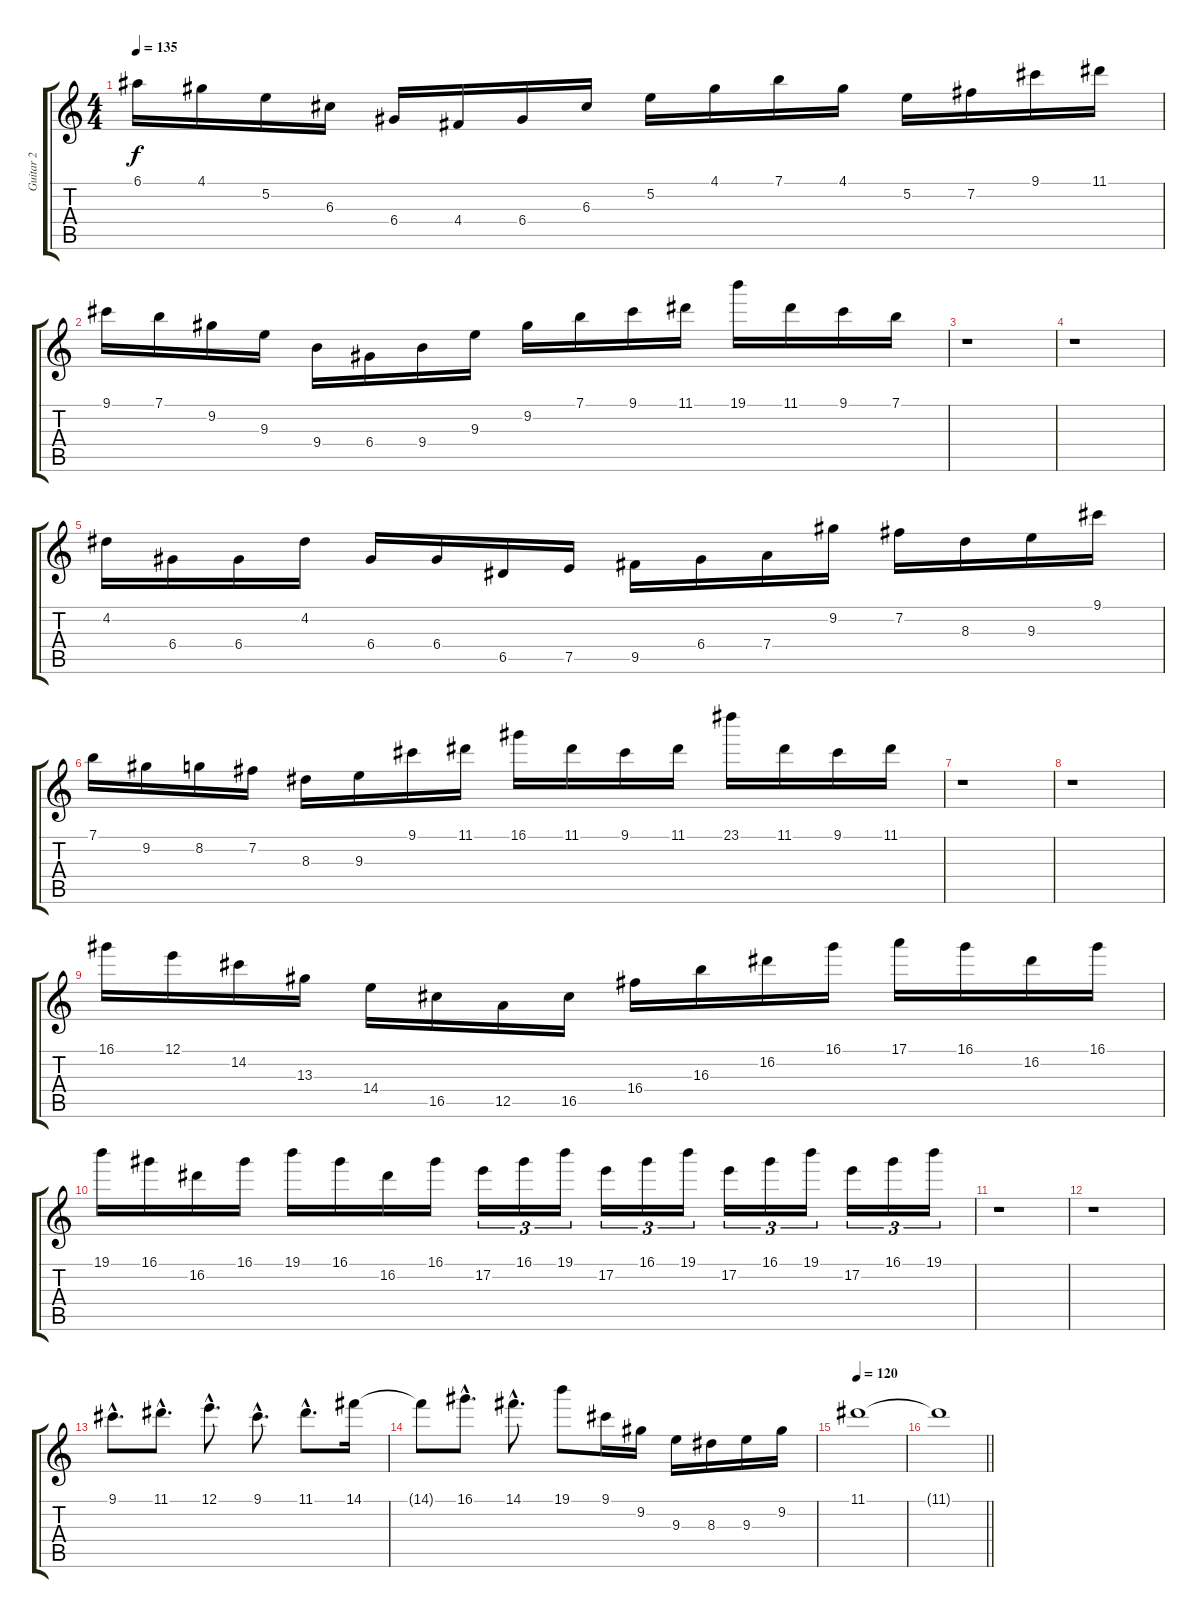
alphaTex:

\track ("Guitar 2" "Guitar 2") {instrument overdrivenguitar}
\staff {score tabs}
\tuning (E4 B3 G3 D3 A2 E2) {hide}
\ts (4 4)
\tempo 135
\clef g2
\ks c
6.1.16{dy f} 4.1.16 5.2.16 6.3.16 6.4.16 4.4.16 6.4.16 6.3.16 5.2.16 4.1.16 7.1.16 4.1.16 5.2.16 7.2.16 9.1.16 11.1.16 |
9.1.16 7.1.16 9.2.16 9.3.16 9.4.16 6.4.16 9.4.16 9.3.16 9.2.16 7.1.16 9.1.16 11.1.16 19.1.16 11.1.16 9.1.16 7.1.16 |
r.1 |
r.1 |
4.2.16 6.4.16 6.4.16 4.2.16 6.4.16 6.4.16 6.5.16 7.5.16 9.5.16 6.4.16 7.4.16 9.2.16 7.2.16 8.3.16 9.3.16 9.1.16 |
7.1.16 9.2.16 8.2.16 7.2.16 8.3.16 9.3.16 9.1.16 11.1.16 16.1.16 11.1.16 9.1.16 11.1.16 23.1.16 11.1.16 9.1.16 11.1.16 |
r.1 |
r.1 |
16.1.16 12.1.16 14.2.16 13.3.16 14.4.16 16.5.16 12.5.16 16.5.16 16.4.16 16.3.16 16.2.16 16.1.16 17.1.16 16.1.16 16.2.16 16.1.16 |
19.1.16 16.1.16 16.2.16 16.1.16 19.1.16 16.1.16 16.2.16 16.1.16 17.2.16{tu (3 2)} 16.1.16{tu (3 2)} 19.1.16{tu (3 2)} 17.2.16{tu (3 2)} 16.1.16{tu (3 2)} 19.1.16{tu (3 2)} 17.2.16{tu (3 2)} 16.1.16{tu (3 2)} 19.1.16{tu (3 2)} 17.2.16{tu (3 2)} 16.1.16{tu (3 2)} 19.1.16{tu (3 2)} |
r.1 |
r.1 |
9.1{hac}.8{d} 11.1{hac}.8{d} 12.1{hac}.8{d} 9.1{hac}.8{d} 11.1{hac}.8{d} 14.1.16 |
14.1{t}.8 16.1{hac}.8{d} 14.1{hac}.8{d} 19.1.8 9.1.16 9.2.16 9.3.16 8.3.16 9.3.16 9.2.16 |
\tempo 120
11.1.1 |
\barLineRight lightlight
11.1{t}.1
